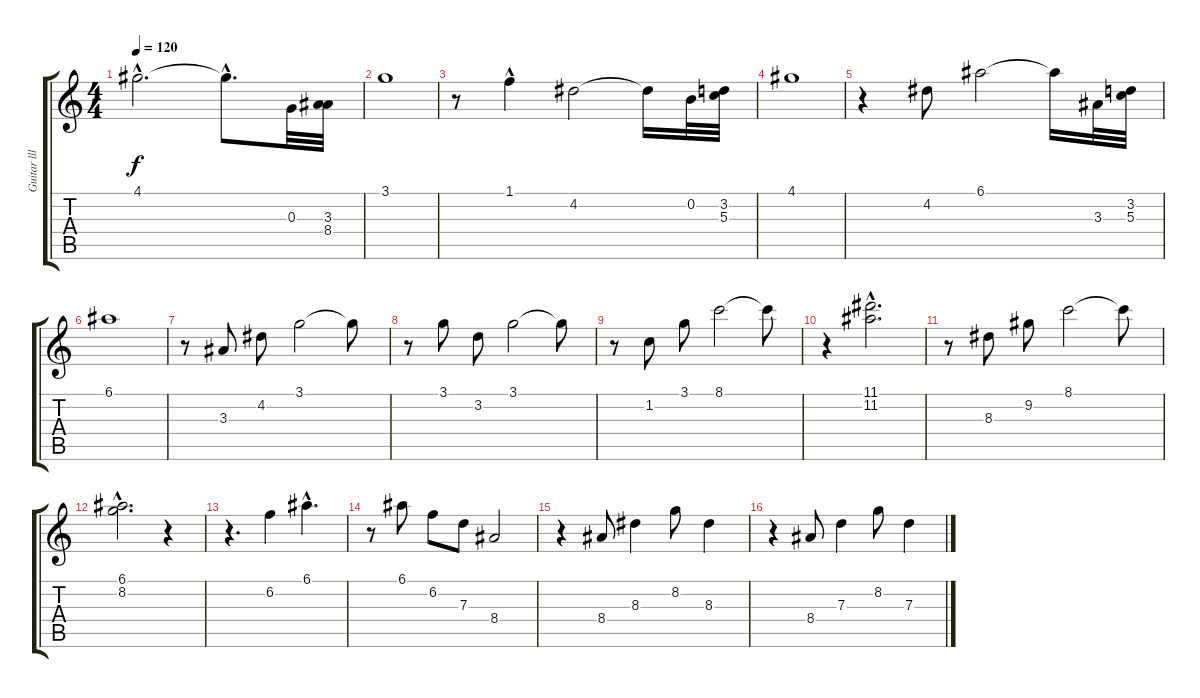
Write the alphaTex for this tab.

\track ("Guitar lll" "Guitar lll") {instrument electricguitarclean}
\staff {score tabs}
\tuning (E4 B3 G3 D3 A2 E2) {hide}
\ts (4 4)
\tempo 120
\clef g2
\ks c
4.1{hac}.2{d dy f} 4.1{hac t}.8{d} 0.3.32 (3.3 8.4).32 |
3.1.1 |
r.8 1.1{hac}.4 4.2.2 4.2{t}.16 0.2.32 (3.2 5.3).32 |
4.1.1 |
r.4 4.2.8 6.1.2 6.1{t}.16 3.3.32 (3.2 5.3).32 |
6.1.1 |
r.8 3.3.8 4.2.8 3.1.2 3.1{t}.8 |
r.8 3.1.8 3.2.8 3.1.2 3.1{t}.8 |
r.8 1.2.8 3.1.8 8.1.2 8.1{t}.8 |
r.4 (11.1{hac} 11.2{hac}).2{d} |
r.8 8.3.8 9.2.8 8.1.2 8.1{t}.8 |
(6.1{hac} 8.2{hac}).2{d} r.4 |
r.4{d} 6.2.4 6.1{hac}.4{d} |
r.8 6.1.8 6.2.8 7.3.8 8.4.2 |
r.4 8.4.8 8.3.4 8.2.8 8.3.4 |
r.4 8.4.8 7.3.4 8.2.8 7.3.4
